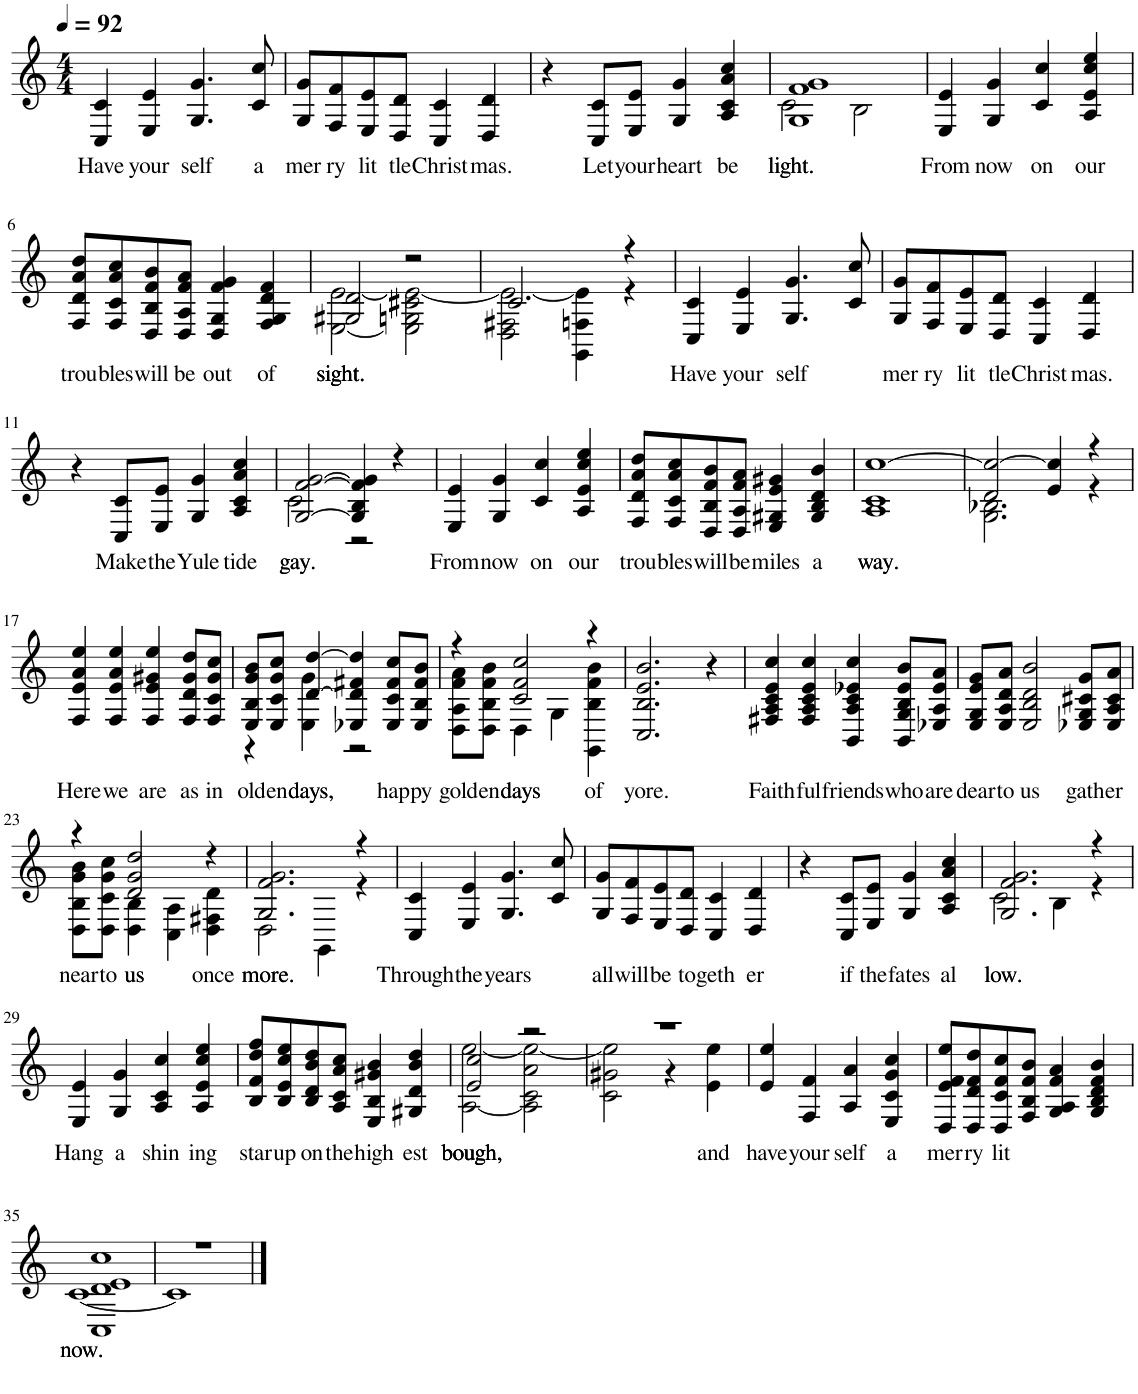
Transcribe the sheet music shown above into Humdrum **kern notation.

**kern	**text
*part1	*part1
*staff1	*staff1
*I"Voice, have yourself a merry little ...	*
*I'Vo.	*
*clefG2	*
*k[]	*
*M4/4	*
*MM92	*
=1	=1
!	!LO:LY:b
4C/ 4c/	Have
!	!LO:LY:b
4E/ 4e/	your
!	!LO:LY:b
4.G/ 4.g/	self
!	!LO:LY:b
8c/ 8cc/	a
=2	=2
!	!LO:LY:b
8G/ 8g/L	mer
!	!LO:LY:b
8F/ 8f/	ry
!	!LO:LY:b
8E/ 8e/	lit
!	!LO:LY:b
8D/ 8d/J	tle
!	!LO:LY:b
4C/ 4c/	Christ
!	!LO:LY:b
4D/ 4d/	mas.
=3	=3
4r	.
!	!LO:LY:b
8C/ 8c/L	Let
!	!LO:LY:b
8E/ 8e/J	your
!	!LO:LY:b
4G/ 4g/	heart
!	!LO:LY:b
4A/ 4c/ 4a/ 4cc/	be
=4	=4
!	!LO:LY:b
*^	*
1G 1f 1g	2c\	light.
.	2B\	.
=5	=5	=5
!	!	!LO:LY:b
*v	*v	*
4E/ 4e/	From
!	!LO:LY:b
4G/ 4g/	now
!	!LO:LY:b
4c/ 4cc/	on
!	!LO:LY:b
4A/ 4e/ 4cc/ 4ee/	our
!!LO:LB:g=z
=6	=6
!	!LO:LY:b
8F/ 8d/ 8a/ 8dd/L	trou
!	!LO:LY:b
8F/ 8c/ 8a/ 8cc/	bles
!	!LO:LY:b
8D/ 8B/ 8f/ 8b/	will
!	!LO:LY:b
8D/ 8A/ 8f/ 8a/J	be
!	!LO:LY:b
4D/ 4G/ 4f/ 4g/	out
!	!LO:LY:b
4F/ 4G/ 4d/ 4f/	of
=7	=7
!	!LO:LY:b
*^	*
2G#X/ 2d/	[2E\ [2e\	sight.
2r	2E\] 2Gn\ 2c#X\ 2e\_	.
=8	=8	=8
2.c/	2D\ 2F#X\ 2e\_	.
.	4GG\ 4Fn\ 4e\]	.
4r	4r	.
=9	=9	=9
!	!	!LO:LY:b
*v	*v	*
4C/ 4c/	Have
!	!LO:LY:b
4E/ 4e/	your
!	!LO:LY:b
4.G/ 4.g/	self
8c/ 8cc/	.
=10	=10
!	!LO:LY:b
8G/ 8g/L	mer
!	!LO:LY:b
8F/ 8f/	ry
!	!LO:LY:b
8E/ 8e/	lit
!	!LO:LY:b
8D/ 8d/J	tle
!	!LO:LY:b
4C/ 4c/	Christ
!	!LO:LY:b
4D/ 4d/	mas.
!!LO:LB:g=z
=11	=11
4r	.
!	!LO:LY:b
8C/ 8c/L	Make
!	!LO:LY:b
8E/ 8e/J	the
!	!LO:LY:b
4G/ 4g/	Yule
!	!LO:LY:b
4A/ 4c/ 4a/ 4cc/	tide
=12	=12
!	!LO:LY:b
*^	*
[2G/ [2f/ [2g/	2c\	gay.
4G/] 4B/ 4f/] 4g/]	2r	.
4r	.	.
*v	*v	*
=13	=13
!	!LO:LY:b
4E/ 4e/	From
!	!LO:LY:b
4G/ 4g/	now
!	!LO:LY:b
4c/ 4cc/	on
!	!LO:LY:b
4A/ 4e/ 4cc/ 4ee/	our
=14	=14
!	!LO:LY:b
8F/ 8d/ 8a/ 8dd/L	trou
!	!LO:LY:b
8F/ 8c/ 8a/ 8cc/	bles
!	!LO:LY:b
8D/ 8B/ 8f/ 8b/	will
!	!LO:LY:b
8D/ 8A/ 8f/ 8a/J	be
!	!LO:LY:b
4E/ 4G#X/ 4e/ 4g#X/	miles
!	!LO:LY:b
4G#/ 4B/ 4d/ 4b/	a
=15	=15
!	!LO:LY:b
*^	*
[1cc	1A 1c	way.
=16	=16	=16
2d/ 2cc/_	2.G\ 2.B-X\	.
4e/ 4cc/]	.	.
4r	4r	.
!!LO:LB:g=z	!!
=17	=17	=17
!	!	!LO:LY:b
*v	*v	*
4F/ 4e/ 4a/ 4ee/	Here
!	!LO:LY:b
4F/ 4e/ 4a/ 4ee/	we
!	!LO:LY:b
4F/ 4e/ 4g#X/ 4ee/	are
!	!LO:LY:b
8F/ 8d/ 8g#/ 8dd/L	as
!	!LO:LY:b
8F/ 8c/ 8g#/ 8cc/J	in
=18	=18
!	!LO:LY:b
*^	*
8E/ 8B/ 8g/ 8b/L	4r	old
!	!	!LO:LY:b
8E/ 8c/ 8g/ 8cc/J	.	en
!	!	!LO:LY:b
[4d/ [4dd/	4E\ 4g\	days,
4E-X/ 4d/] 4f#X/ 4dd/]	2r	.
!	!	!LO:LY:b
8E-/ 8c/ 8f#/ 8cc/L	.	hap
!	!	!LO:LY:b
8E-/ 8B/ 8f#/ 8b/J	.	py
=19	=19	=19
!	!	!LO:LY:b
4r	8D\ 8A\ 8f\ 8a\L	gold
!	!	!LO:LY:b
.	8D\ 8B\ 8f\ 8b\J	en
!	!	!LO:LY:b
2c/ 2f/ 2cc/	4D\	days
.	4G\	.
!	!	!LO:LY:b
4r	4GG\ 4B\ 4f\ 4b\	of
=20	=20	=20
!	!	!LO:LY:b
*v	*v	*
2.C/ 2.B/ 2.e/ 2.b/	yore.
4r	.
=21	=21
!	!LO:LY:b
4F#X/ 4A/ 4c/ 4e/ 4cc/	Faith
!	!LO:LY:b
4F#/ 4A/ 4c/ 4e/ 4cc/	ful
!	!LO:LY:b
4BB/ 4A/ 4c/ 4e-X/ 4cc/	friends
!	!LO:LY:b
8BB/ 8G/ 8B/ 8e-/ 8b/L	who
!	!LO:LY:b
8E-X/ 8A/ 8e-/ 8a/J	are
=22	=22
!	!LO:LY:b
8E/ 8G/ 8e/ 8g/L	dear
!	!LO:LY:b
8E/ 8A/ 8d/ 8a/J	to
!	!LO:LY:b
2E/ 2B/ 2d/ 2b/	us
!	!LO:LY:b
8E-X/ 8G/ 8c#X/ 8g/L	gath
!	!LO:LY:b
8E-/ 8A/ 8c#/ 8a/J	er
!!LO:LB:g=z
=23	=23
!	!LO:LY:b
*^	*
4r	8D\ 8B\ 8g\ 8b\L	near
!	!	!LO:LY:b
.	8D\ 8c\ 8g\ 8cc\J	to
!	!	!LO:LY:b
2d/ 2g/ 2dd/	4D\ 4B\	us
.	4C\ 4A\	.
!	!	!LO:LY:b
4r	4D\ 4F#X\ 4d\	once
=24	=24	=24
!	!	!LO:LY:b
2.G/ 2.f/ 2.g/	2D\	more.
.	4GG\	.
4r	4r	.
=25	=25	=25
!	!	!LO:LY:b
*v	*v	*
4C/ 4c/	Through
!	!LO:LY:b
4E/ 4e/	the
!	!LO:LY:b
4.G/ 4.g/	years
8c/ 8cc/	.
=26	=26
!	!LO:LY:b
8G/ 8g/L	all
!	!LO:LY:b
8F/ 8f/	will
!	!LO:LY:b
8E/ 8e/	be
!	!LO:LY:b
8D/ 8d/J	to
!	!LO:LY:b
4C/ 4c/	geth
!	!LO:LY:b
4D/ 4d/	er
=27	=27
4r	.
!	!LO:LY:b
8C/ 8c/L	if
!	!LO:LY:b
8E/ 8e/J	the
!	!LO:LY:b
4G/ 4g/	fates
!	!LO:LY:b
4A/ 4c/ 4a/ 4cc/	al
=28	=28
!	!LO:LY:b
*^	*
2.G/ 2.f/ 2.g/	2c\	low.
.	4B\	.
4r	4r	.
!!LO:LB:g=z	!!
=29	=29	=29
!	!	!LO:LY:b
*v	*v	*
4E/ 4e/	Hang
!	!LO:LY:b
4G/ 4g/	a
!	!LO:LY:b
4A/ 4c/ 4cc/	shin
!	!LO:LY:b
4A/ 4e/ 4cc/ 4ee/	ing
=30	=30
!	!LO:LY:b
8B/ 8f/ 8dd/ 8ff/L	star
!	!LO:LY:b
8B/ 8e/ 8cc/ 8ee/	up
!	!LO:LY:b
8B/ 8d/ 8b/ 8dd/	on
!	!LO:LY:b
8A/ 8c/ 8a/ 8cc/J	the
!	!LO:LY:b
4E/ 4B/ 4g#X/ 4b/	high
!	!LO:LY:b
4G#X/ 4d/ 4b/ 4dd/	est
=31	=31
!	!LO:LY:b
*^	*
2e/ 2cc/	[2A\ [2ee\	bough,
2r	2A\] 2c\ 2a\ 2ee\_	.
=32	=32	=32
1r	2c\ 2g#X\ 2ee\]	.
.	4r	.
!	!	!LO:LY:b
.	4e\ 4ee\	and
=33	=33	=33
!	!	!LO:LY:b
*v	*v	*
4e/ 4ee/	have
!	!LO:LY:b
4F/ 4f/	your
!	!LO:LY:b
4A/ 4a/	self
!	!LO:LY:b
4E/ 4c/ 4g/ 4cc/	a
=34	=34
!	!LO:LY:b
8D/ 8e/ 8f/ 8ee/L	mer
!	!LO:LY:b
8D/ 8d/ 8f/ 8dd/	ry
!	!LO:LY:b
8D/ 8c/ 8f/ 8cc/	lit
8F/ 8B/ 8f/ 8b/J	.
4G/ 4A/ 4f/ 4a/	.
4G/ 4B/ 4d/ 4f/ 4b/	.
!!LO:LB:g=z
=35	=35
!	!LO:LY:b
*^	*
1C 1d 1e 1cc	[1c	now.
=36	=36	=36
1r	1c]	.
*v	*v	*
==	==
*-	*-
